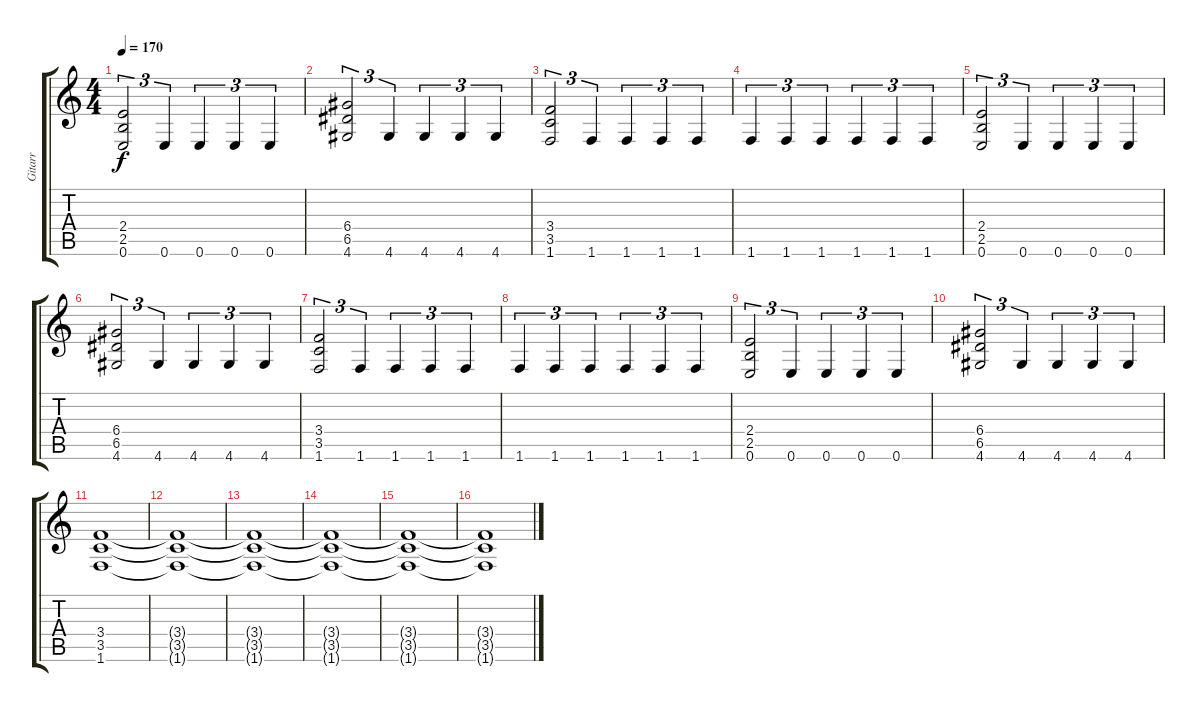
\track ("Gitarr" "Gitarr") {instrument distortionguitar}
\staff {score tabs}
\tuning (E4 B3 G3 D3 A2 E2) {hide}
\ts (4 4)
\tempo 170
\clef g2
\ks c
(2.4 2.5 0.6).2{tu (3 2) dy f} 0.6.4{tu (3 2)} 0.6.4{tu (3 2)} 0.6.4{tu (3 2)} 0.6.4{tu (3 2)} |
(6.4 6.5 4.6).2{tu (3 2)} 4.6.4{tu (3 2)} 4.6.4{tu (3 2)} 4.6.4{tu (3 2)} 4.6.4{tu (3 2)} |
(3.4 3.5 1.6).2{tu (3 2)} 1.6.4{tu (3 2)} 1.6.4{tu (3 2)} 1.6.4{tu (3 2)} 1.6.4{tu (3 2)} |
1.6.4{tu (3 2)} 1.6.4{tu (3 2)} 1.6.4{tu (3 2)} 1.6.4{tu (3 2)} 1.6.4{tu (3 2)} 1.6.4{tu (3 2)} |
(2.4 2.5 0.6).2{tu (3 2)} 0.6.4{tu (3 2)} 0.6.4{tu (3 2)} 0.6.4{tu (3 2)} 0.6.4{tu (3 2)} |
(6.4 6.5 4.6).2{tu (3 2)} 4.6.4{tu (3 2)} 4.6.4{tu (3 2)} 4.6.4{tu (3 2)} 4.6.4{tu (3 2)} |
(3.4 3.5 1.6).2{tu (3 2)} 1.6.4{tu (3 2)} 1.6.4{tu (3 2)} 1.6.4{tu (3 2)} 1.6.4{tu (3 2)} |
1.6.4{tu (3 2)} 1.6.4{tu (3 2)} 1.6.4{tu (3 2)} 1.6.4{tu (3 2)} 1.6.4{tu (3 2)} 1.6.4{tu (3 2)} |
(2.4 2.5 0.6).2{tu (3 2)} 0.6.4{tu (3 2)} 0.6.4{tu (3 2)} 0.6.4{tu (3 2)} 0.6.4{tu (3 2)} |
(6.4 6.5 4.6).2{tu (3 2)} 4.6.4{tu (3 2)} 4.6.4{tu (3 2)} 4.6.4{tu (3 2)} 4.6.4{tu (3 2)} |
(3.4 3.5 1.6).1 |
(3.4{t} 3.5{t} 1.6{t}).1 |
(3.4{t} 3.5{t} 1.6{t}).1 |
(3.4{t} 3.5{t} 1.6{t}).1 |
(3.4{t} 3.5{t} 1.6{t}).1 |
(3.4{t} 3.5{t} 1.6{t}).1
